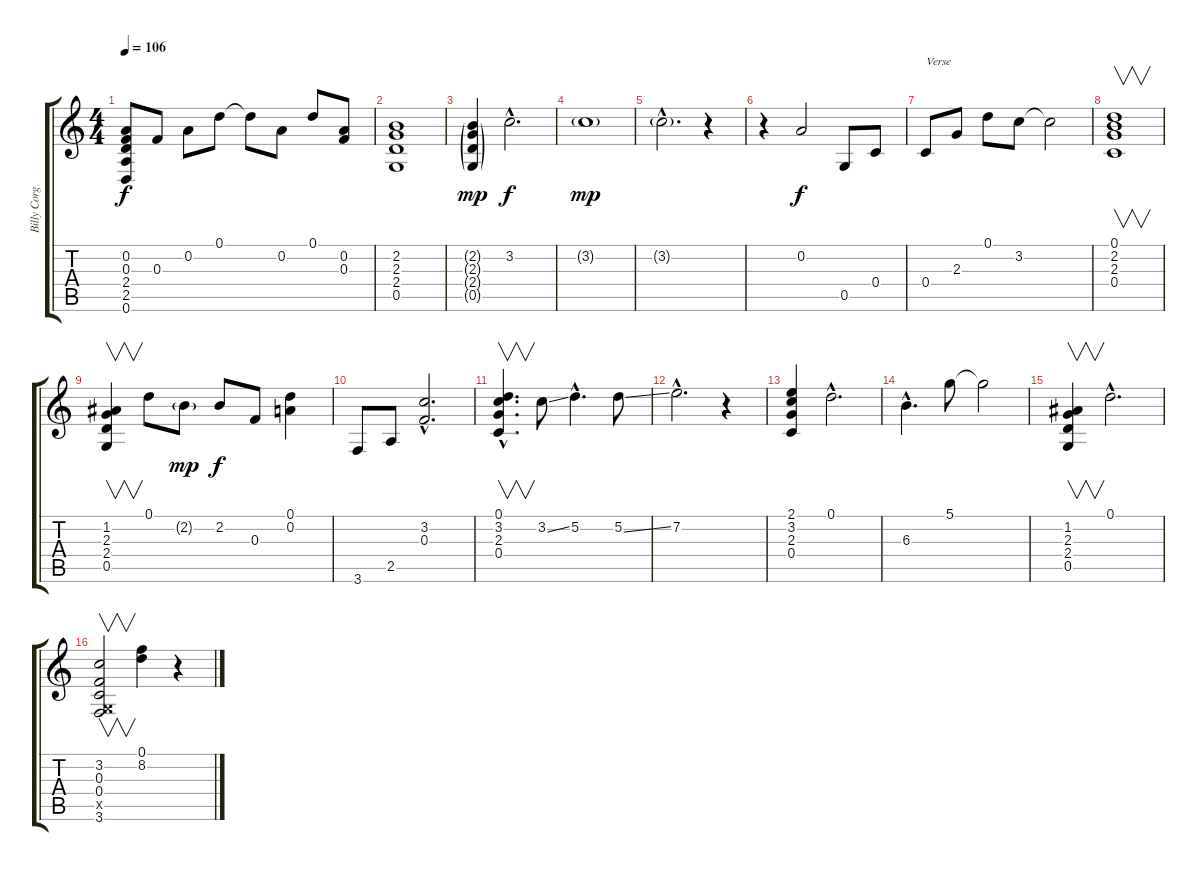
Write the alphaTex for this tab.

\track ("Billy Corgan" "Billy Corg") {instrument electricguitarclean}
\staff {score tabs}
\tuning (D4 A3 F3 C3 G2 D2) {hide}
\ts (4 4)
\tempo 106
\clef g2
\ks c
(0.2 0.3 2.4 2.5 0.6).8{dy f} 0.3.8 0.2.8 0.1.8 0.1{t}.8 0.2.8 0.1.8 (0.2 0.3).8 |
(2.2 2.3 2.4 0.5).1 |
(2.2{g} 2.3{g} 2.4{g} 0.5{g}).4{dy mp} 3.2{hac}.2{d dy f} |
3.2{g}.1{dy mp} |
3.2{g hac}.2{d} r.4 |
r.4 0.2.2{dy f} 0.5.8 0.4.8 |
0.4.8{txt "Verse"} 2.3.8 0.1.8 3.2.8 3.2{t}.2 |
(0.1 2.2 2.3 0.4).1{v} |
(1.2 2.3 2.4 0.5).4{v} 0.1.8 2.2{g}.8{dy mp} 2.2.8{dy f} 0.3.8 (0.1 0.2).4 |
3.6.8 2.5.8 (3.2{hac} 0.3{hac}).2{d} |
(0.1{hac} 3.2{hac} 2.3{hac} 0.4{hac}).4{v d} 3.2{ss}.8 5.2{hac}.4{d} 5.2{ss}.8 |
7.2{hac}.2{d} r.4 |
(2.1 3.2 2.3 0.4).4 0.1{hac}.2{d} |
6.3{hac}.4{d} 5.1.8 5.1{t}.2 |
(1.2 2.3 2.4 0.5).4{v} 0.1{hac}.2{d} |
(3.2 0.3 0.4 0.5{x} 3.6).2{v} (0.1 8.2).4 r.4
